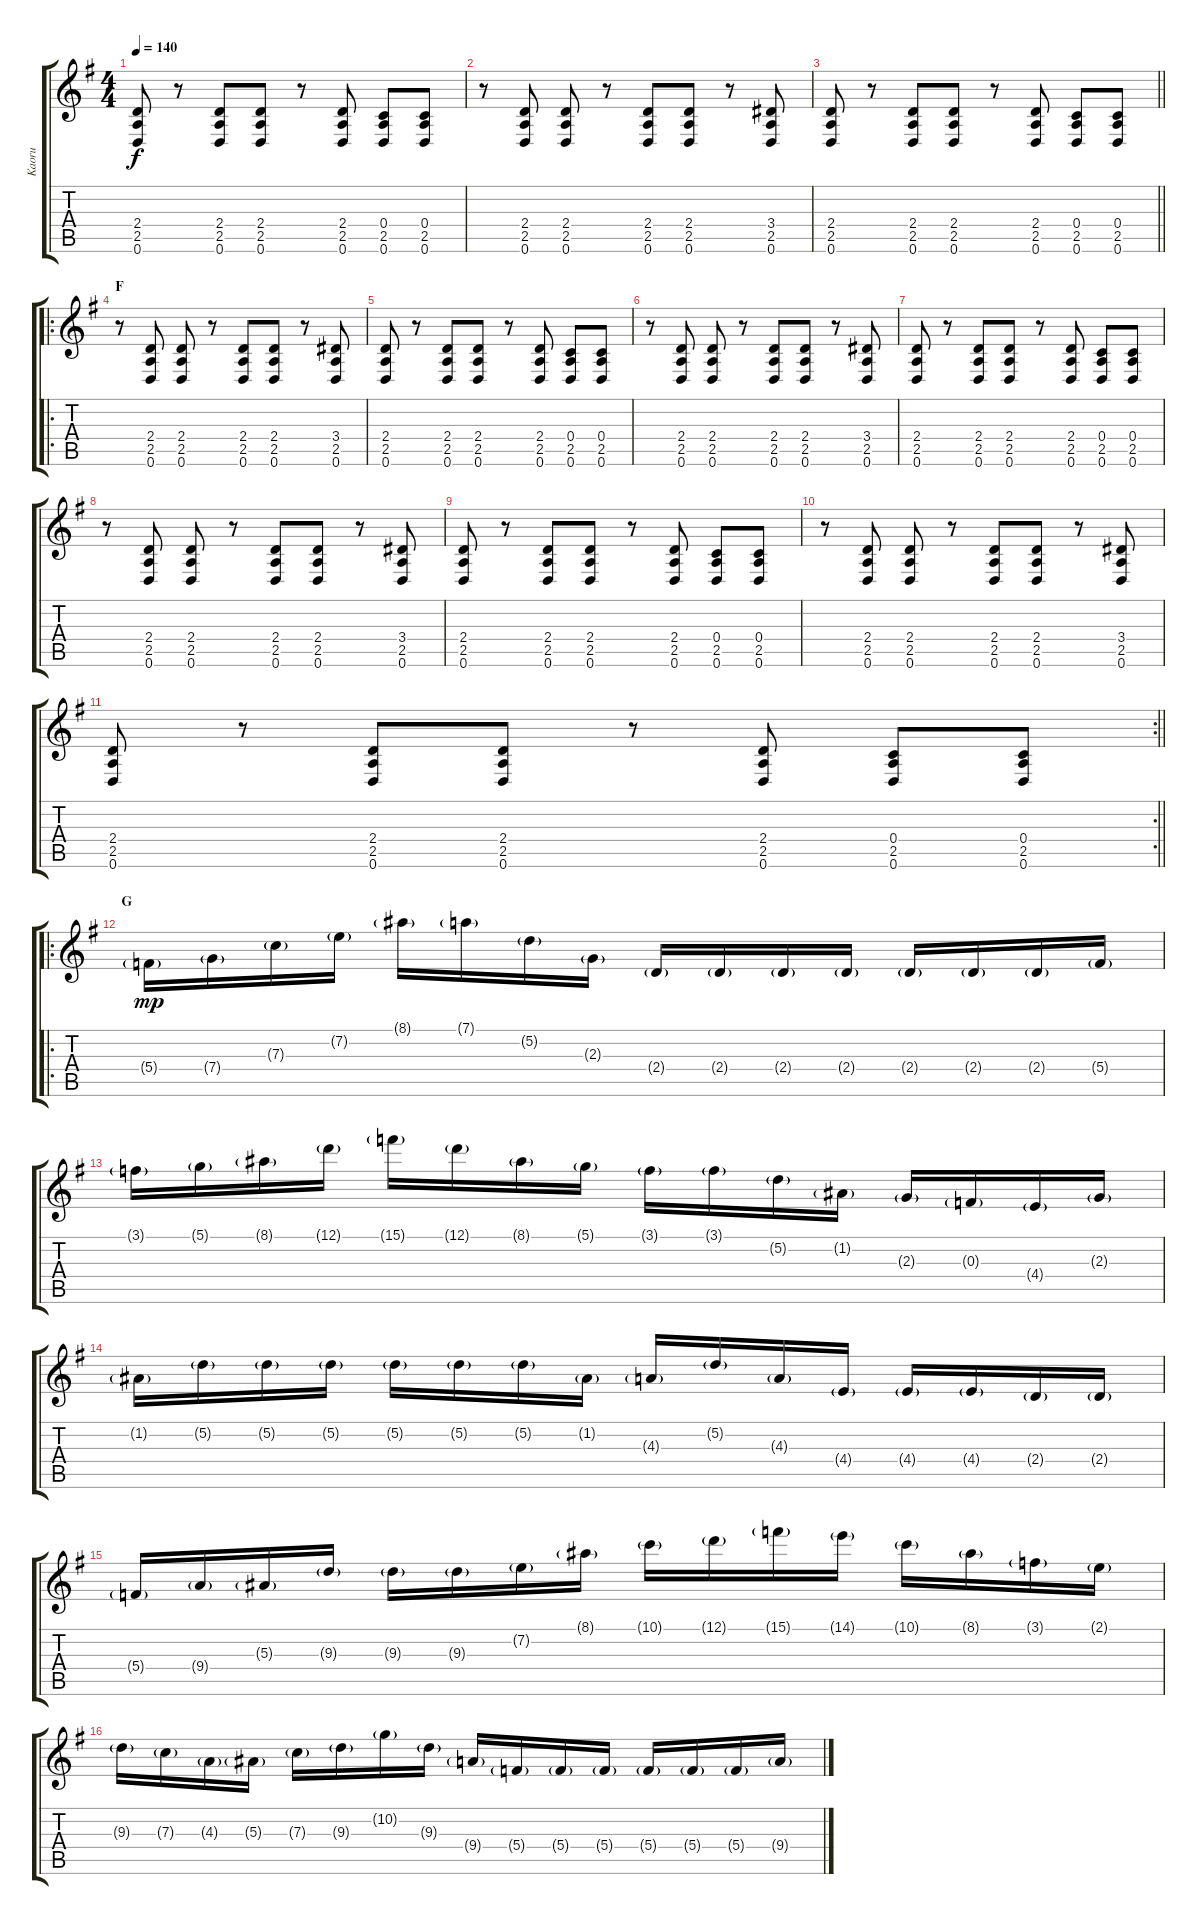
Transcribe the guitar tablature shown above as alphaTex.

\track ("Kaoru" "Kaoru") {instrument overdrivenguitar}
\staff {score tabs}
\tuning (D4 A3 F3 C3 G2 D2) {hide}
\ts (4 4)
\tempo 140
\clef g2
\ks g
(2.4 2.5 0.6).8{dy f} r.8 (2.4 2.5 0.6).8 (2.4 2.5 0.6).8 r.8 (2.4 2.5 0.6).8 (0.4 2.5 0.6).8 (0.4 2.5 0.6).8 |
r.8 (2.4 2.5 0.6).8 (2.4 2.5 0.6).8 r.8 (2.4 2.5 0.6).8 (2.4 2.5 0.6).8 r.8 (3.4 2.5 0.6).8 |
\barLineRight lightlight
(2.4 2.5 0.6).8 r.8 (2.4 2.5 0.6).8 (2.4 2.5 0.6).8 r.8 (2.4 2.5 0.6).8 (0.4 2.5 0.6).8 (0.4 2.5 0.6).8 |
\ro
\section ("" "F")
r.8 (2.4 2.5 0.6).8 (2.4 2.5 0.6).8 r.8 (2.4 2.5 0.6).8 (2.4 2.5 0.6).8 r.8 (3.4 2.5 0.6).8 |
(2.4 2.5 0.6).8 r.8 (2.4 2.5 0.6).8 (2.4 2.5 0.6).8 r.8 (2.4 2.5 0.6).8 (0.4 2.5 0.6).8 (0.4 2.5 0.6).8 |
r.8 (2.4 2.5 0.6).8 (2.4 2.5 0.6).8 r.8 (2.4 2.5 0.6).8 (2.4 2.5 0.6).8 r.8 (3.4 2.5 0.6).8 |
(2.4 2.5 0.6).8 r.8 (2.4 2.5 0.6).8 (2.4 2.5 0.6).8 r.8 (2.4 2.5 0.6).8 (0.4 2.5 0.6).8 (0.4 2.5 0.6).8 |
r.8 (2.4 2.5 0.6).8 (2.4 2.5 0.6).8 r.8 (2.4 2.5 0.6).8 (2.4 2.5 0.6).8 r.8 (3.4 2.5 0.6).8 |
(2.4 2.5 0.6).8 r.8 (2.4 2.5 0.6).8 (2.4 2.5 0.6).8 r.8 (2.4 2.5 0.6).8 (0.4 2.5 0.6).8 (0.4 2.5 0.6).8 |
r.8 (2.4 2.5 0.6).8 (2.4 2.5 0.6).8 r.8 (2.4 2.5 0.6).8 (2.4 2.5 0.6).8 r.8 (3.4 2.5 0.6).8 |
\rc 2
\barLineRight lightlight
(2.4 2.5 0.6).8 r.8 (2.4 2.5 0.6).8 (2.4 2.5 0.6).8 r.8 (2.4 2.5 0.6).8 (0.4 2.5 0.6).8 (0.4 2.5 0.6).8 |
\ro
\section ("" "G")
5.4{g}.16{dy mp instrument lead2sawtooth} 7.4{g}.16 7.3{g}.16 7.2{g}.16 8.1{g}.16 7.1{g}.16 5.2{g}.16 2.3{g}.16 2.4{g}.16 2.4{g}.16 2.4{g}.16 2.4{g}.16 2.4{g}.16 2.4{g}.16 2.4{g}.16 5.4{g}.16 |
3.1{g}.16 5.1{g}.16 8.1{g}.16 12.1{g}.16 15.1{g}.16 12.1{g}.16 8.1{g}.16 5.1{g}.16 3.1{g}.16 3.1{g}.16 5.2{g}.16 1.2{g}.16 2.3{g}.16 0.3{g}.16 4.4{g}.16 2.3{g}.16 |
1.2{g}.16 5.2{g}.16 5.2{g}.16 5.2{g}.16 5.2{g}.16 5.2{g}.16 5.2{g}.16 1.2{g}.16 4.3{g}.16 5.2{g}.16 4.3{g}.16 4.4{g}.16 4.4{g}.16 4.4{g}.16 2.4{g}.16 2.4{g}.16 |
5.4{g}.16 9.4{g}.16 5.3{g}.16 9.3{g}.16 9.3{g}.16 9.3{g}.16 7.2{g}.16 8.1{g}.16 10.1{g}.16 12.1{g}.16 15.1{g}.16 14.1{g}.16 10.1{g}.16 8.1{g}.16 3.1{g}.16 2.1{g}.16 |
9.3{g}.16 7.3{g}.16 4.3{g}.16 5.3{g}.16 7.3{g}.16 9.3{g}.16 10.2{g}.16 9.3{g}.16 9.4{g}.16 5.4{g}.16 5.4{g}.16 5.4{g}.16 5.4{g}.16 5.4{g}.16 5.4{g}.16 9.4{g}.16
